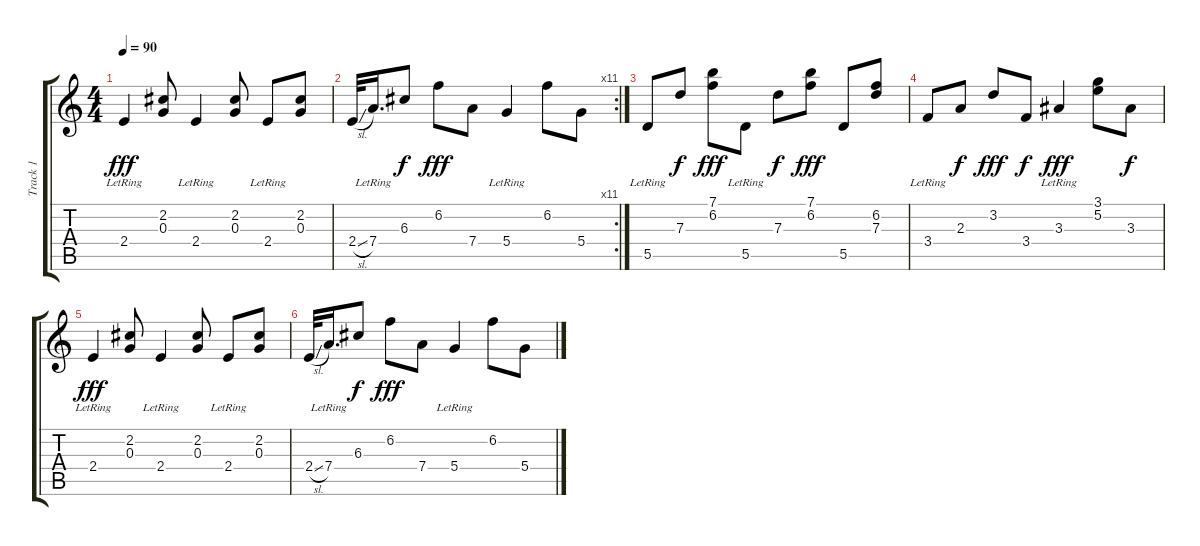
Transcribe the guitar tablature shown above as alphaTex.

\track ("Track 1" "Track 1") {instrument acousticguitarsteel}
\staff {score tabs}
\tuning (E4 B3 G3 D3 A2 E2) {hide}
\ts (4 4)
\tempo 90
\clef g2
\ks c
2.4{lr}.4{dy fff} (2.2 0.3).8 2.4{lr}.4 (2.2 0.3).8 2.4{lr}.8 (2.2 0.3).8 |
\rc 11
2.4{sl}.32 7.4{lr}.16{d} 6.3.8{dy f} 6.2.8{dy fff} 7.4.8 5.4{lr}.4 6.2.8 5.4.8 |
5.5{lr}.8{volume 0} 7.3.8{dy f} (7.1 6.2).8{dy fff} 5.5{lr}.8 7.3.8{dy f} (7.1 6.2).8{dy fff} 5.5.8 (6.2 7.3).8 |
3.4{lr}.8 2.3.8{dy f} 3.2.8{dy fff} 3.4.8{dy f} 3.3{lr}.4{dy fff} (3.1 5.2).8 3.3.8{dy f} |
2.4{lr}.4{dy fff} (2.2 0.3).8 2.4{lr}.4 (2.2 0.3).8 2.4{lr}.8 (2.2 0.3).8 |
2.4{sl}.32 7.4{lr}.16{d} 6.3.8{dy f} 6.2.8{dy fff} 7.4.8 5.4{lr}.4 6.2.8 5.4.8
